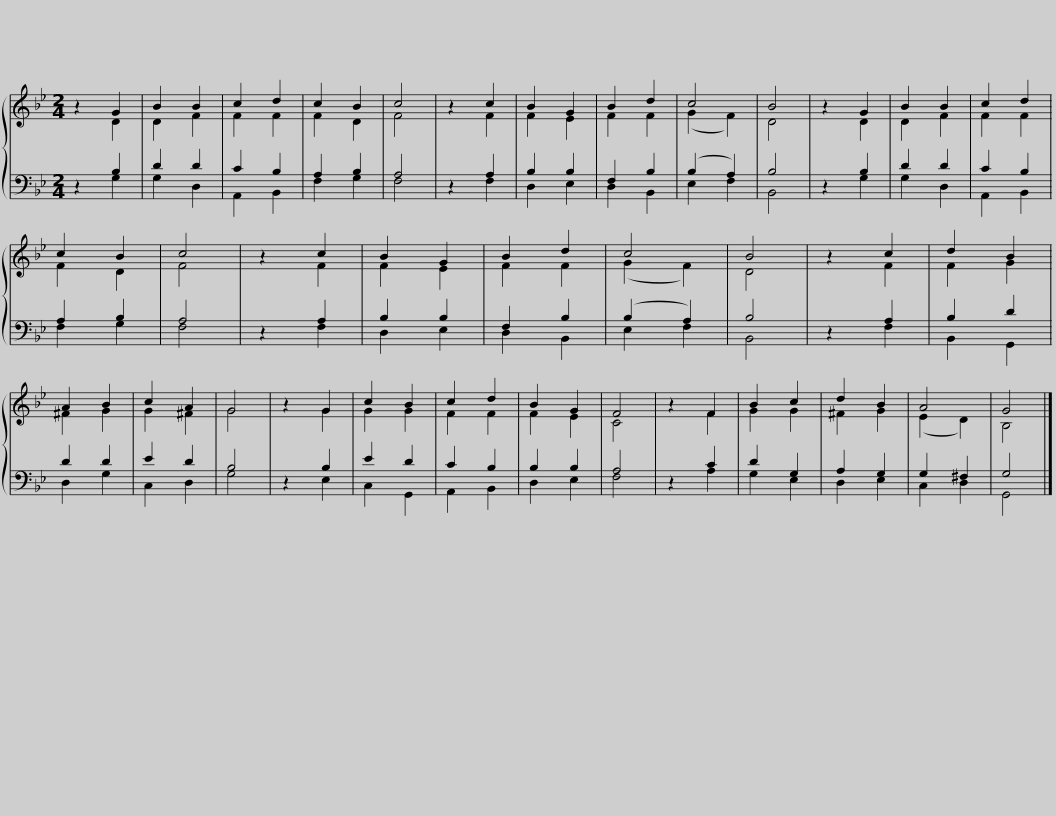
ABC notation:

X:1
%%score { ( 1 2 ) | ( 3 4 ) }
L:1/8
M:2/4
I:linebreak $
K:Bb
V:1 treble
V:2 treble
V:3 bass
V:4 bass
V:1
 z2 G2 | B2 B2 | c2 d2 | c2 B2 | c4 | %5
 z2 c2 | B2 G2 | B2 d2 | c4 | B4 | %10
 z2 G2 |$ B2 B2 | c2 d2 | c2 B2 | c4 | %15
 z2 c2 | B2 G2 | B2 d2 | c4 | B4 | %20
 z2 c2 | d2 B2 |$ A2 B2 | c2 A2 | G4 | %25
 z2 G2 | c2 B2 | c2 d2 | B2 G2 | F4 | %30
 z2 F2 | B2 c2 |$ d2 B2 | A4 | G4 |] %35
V:2
 z2 D2 | D2 F2 | F2 F2 | F2 D2 | F4 | %5
 z2 F2 | F2 E2 | F2 F2 | (G2 F2) | D4 | %10
 z2 D2 |$ D2 F2 | F2 F2 | F2 D2 | F4 | %15
 z2 F2 | F2 E2 | F2 F2 | (G2 F2) | D4 | %20
 z2 F2 | F2 G2 |$ ^F2 G2 | G2 ^F2 | G4 | %25
 z2 G2 | G2 G2 | F2 F2 | F2 E2 | C4 | %30
 z2 F2 | G2 G2 |$ ^F2 G2 | (E2 D2) | B,4 |] %35
V:3
 x2 B,2 | D2 D2 | C2 B,2 | A,2 B,2 | A,4 | %5
 x2 A,2 | B,2 B,2 | F,2 B,2 | (B,2 A,2) | B,4 | %10
 x2 B,2 |$ D2 D2 | C2 B,2 | A,2 B,2 | A,4 | %15
 x2 A,2 | B,2 B,2 | F,2 B,2 | (B,2 A,2) | B,4 | %20
 x2 A,2 | B,2 D2 |$ D2 D2 | E2 D2 | B,4 | %25
 x2 B,2 | E2 D2 | C2 B,2 | B,2 B,2 | A,4 | %30
 x2 C2 | D2 G,2 |$ A,2 G,2 | G,2 ^F,2 | G,4 |] %35
V:4
 z2 G,2 | G,2 D,2 | A,,2 B,,2 | F,2 G,2 | F,4 | %5
 z2 F,2 | D,2 E,2 | D,2 B,,2 | E,2 F,2 | B,,4 | %10
 z2 G,2 |$ G,2 D,2 | A,,2 B,,2 | F,2 G,2 | F,4 | %15
 z2 F,2 | D,2 E,2 | D,2 B,,2 | E,2 F,2 | B,,4 | %20
 z2 F,2 | B,,2 G,,2 |$ D,2 G,2 | C,2 D,2 | G,4 | %25
 z2 E,2 | C,2 G,,2 | A,,2 B,,2 | D,2 E,2 | F,4 | %30
 z2 A,2 | G,2 E,2 |$ D,2 E,2 | C,2 D,2 | G,,4 |] %35
